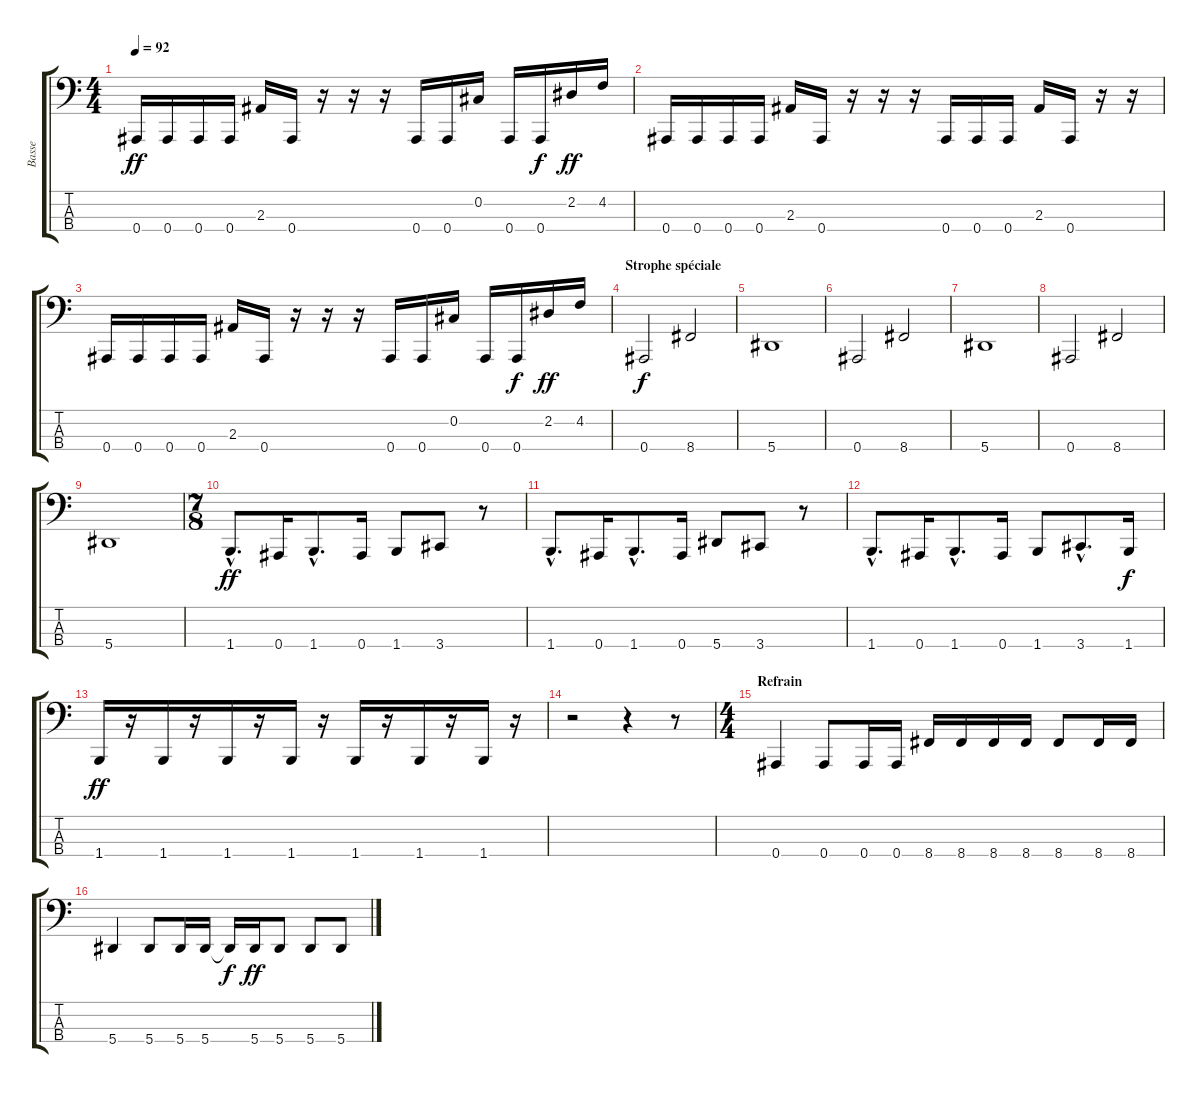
\track ("Basse" "Basse") {instrument electricbassfinger}
\staff {score tabs}
\tuning (Gb2 Db2 Ab1 Bb0) {hide}
\ts (4 4)
\tempo 92
\clef f4
\ks c
0.4.16{dy ff} 0.4.16 0.4.16 0.4.16 2.3.16 0.4.16 r.16 r.16 r.16 0.4.16 0.4.16 0.2.16 0.4.16 0.4.16{dy f} 2.2.16{dy ff} 4.2.16 |
0.4.16 0.4.16 0.4.16 0.4.16 2.3.16 0.4.16 r.16 r.16 r.16 0.4.16 0.4.16 0.4.16 2.3.16 0.4.16 r.16 r.16 |
0.4.16 0.4.16 0.4.16 0.4.16 2.3.16 0.4.16 r.16 r.16 r.16 0.4.16 0.4.16 0.2.16 0.4.16 0.4.16{dy f} 2.2.16{dy ff} 4.2.16 |
\section ("" "Strophe spéciale")
0.4.2{dy f} 8.4.2 |
5.4.1 |
0.4.2 8.4.2 |
5.4.1 |
0.4.2 8.4.2 |
5.4.1 |
\ts (7 8)
1.4{hac}.8{d dy ff} 0.4.16 1.4{hac}.8{d} 0.4.16 1.4.8 3.4.8 r.8 |
1.4{hac}.8{d} 0.4.16 1.4{hac}.8{d} 0.4.16 5.4.8 3.4.8 r.8 |
1.4{hac}.8{d} 0.4.16 1.4{hac}.8{d} 0.4.16 1.4.8 3.4{hac}.8{d} 1.4.16{dy f} |
1.4.16{dy ff} r.16 1.4.16 r.16 1.4.16 r.16 1.4.16 r.16 1.4.16 r.16 1.4.16 r.16 1.4.16 r.16 |
r.2 r.4 r.8 |
\ts (4 4)
\section ("" "Refrain")
0.4.4 0.4.8 0.4.16 0.4.16 8.4.16 8.4.16 8.4.16 8.4.16 8.4.8 8.4.16 8.4.16 |
5.4.4 5.4.8 5.4.16 5.4.16 5.4{t}.16{dy f} 5.4.16{dy ff} 5.4.8 5.4.8 5.4.8
